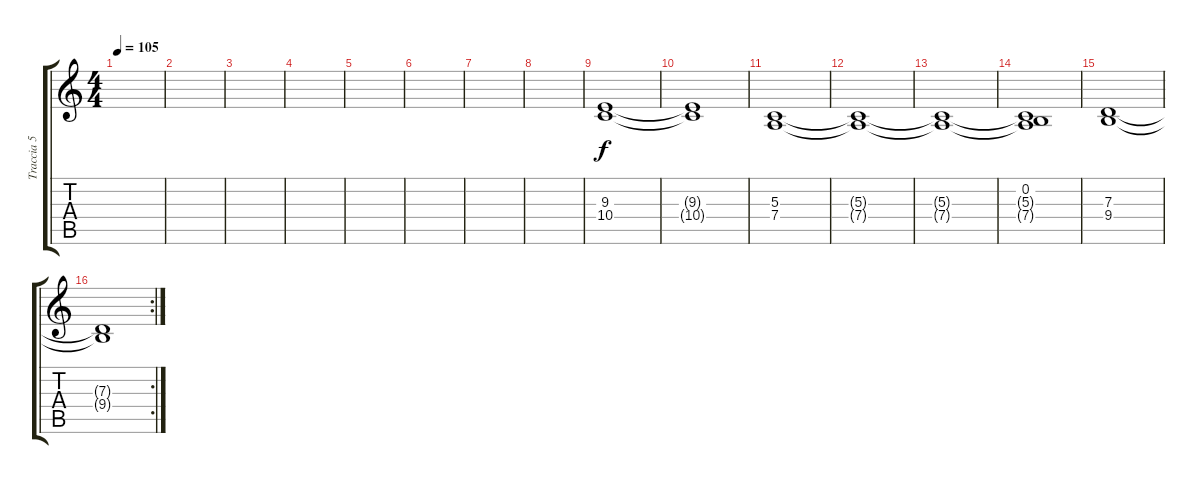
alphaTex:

\track ("Traccia 5" "Traccia 5") {instrument synthstrings1}
\staff {score tabs}
\tuning (E4 B3 G3 D3 A2 E2) {hide}
\ts (4 4)
\tempo 105
\clef g2
\ks c
|
|
|
|
|
|
|
|
(9.3 10.4).1{volume 7} |
(9.3{t} 10.4{t}).1 |
(5.3 7.4).1 |
(5.3{t} 7.4{t}).1 |
(5.3{t} 7.4{t}).1 |
(0.2 5.3{t} 7.4{t}).1 |
(7.3 9.4).1 |
\rc 2
(7.3{t} 9.4{t}).1
